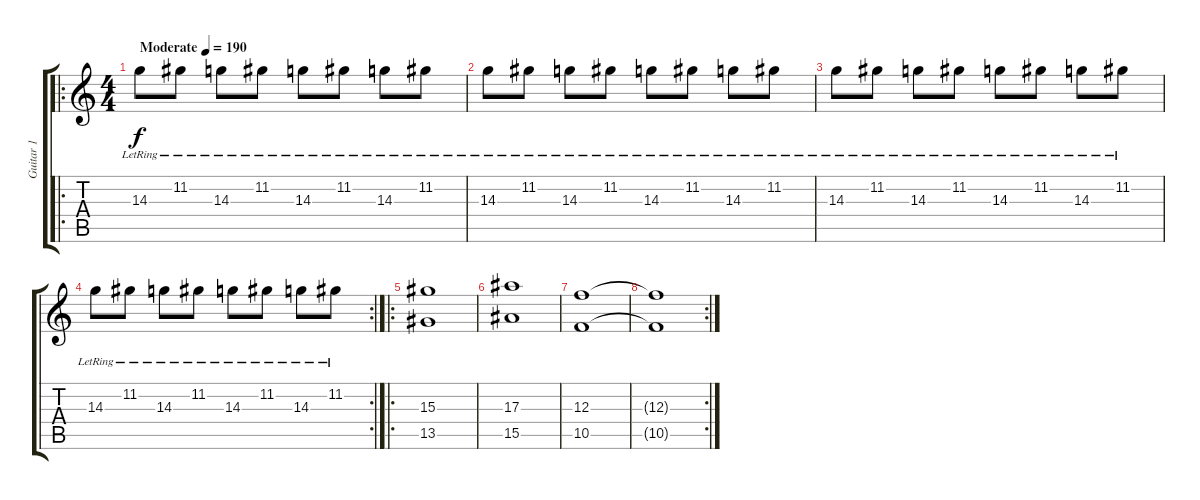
\track ("Guitar 1" "Guitar 1") {instrument distortionguitar}
\staff {score tabs}
\tuning (D4 A3 F3 C3 G2 C2) {hide}
\ro
\ts (4 4)
\tempo (190 "Moderate")
\clef g2
\ks c
14.3{lr}.8{dy f instrument distortionguitar} 11.2{lr}.8 14.3{lr}.8 11.2{lr}.8 14.3{lr}.8 11.2{lr}.8 14.3{lr}.8 11.2{lr}.8 |
14.3{lr}.8 11.2{lr}.8 14.3{lr}.8 11.2{lr}.8 14.3{lr}.8 11.2{lr}.8 14.3{lr}.8 11.2{lr}.8 |
14.3{lr}.8 11.2{lr}.8 14.3{lr}.8 11.2{lr}.8 14.3{lr}.8 11.2{lr}.8 14.3{lr}.8 11.2{lr}.8 |
\rc 2
14.3{lr}.8 11.2{lr}.8 14.3{lr}.8 11.2{lr}.8 14.3{lr}.8 11.2{lr}.8 14.3{lr}.8 11.2{lr}.8 |
\ro
(15.3 13.5).1 |
(17.3 15.5).1 |
(12.3 10.5).1 |
\rc 2
(12.3{t} 10.5{t}).1
